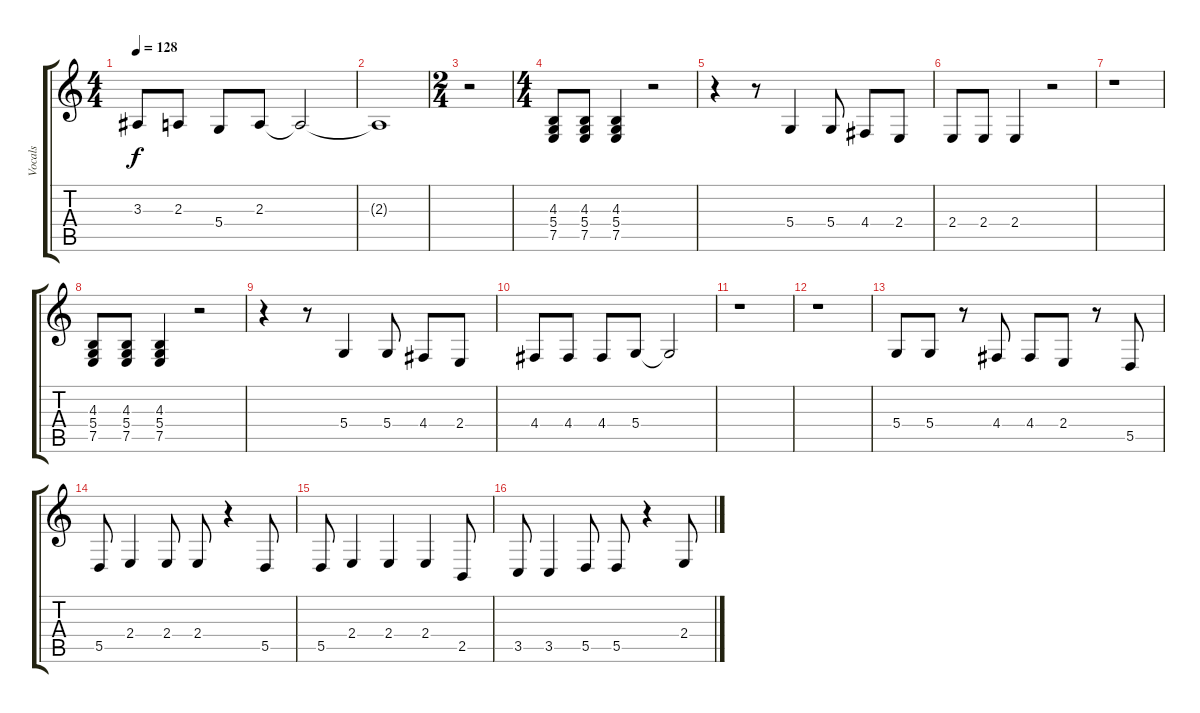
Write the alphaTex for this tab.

\track ("Vocals" "Vocals") {instrument synthvoice}
\staff {score tabs}
\tuning (E4 B3 G3 D3 A2 E2) {hide}
\ts (4 4)
\tempo 128
\clef g2
\ks c
3.3.8{dy f} 2.3.8 5.4.8 2.3.8 2.3{t}.2 |
2.3{t}.1 |
\ts (2 4)
r.2 |
\ts (4 4)
(4.3 5.4 7.5).8 (4.3 5.4 7.5).8 (4.3 5.4 7.5).4 r.2 |
r.4 r.8 5.4.4 5.4.8 4.4.8 2.4.8 |
2.4.8 2.4.8 2.4.4 r.2 |
r.1 |
(4.3 5.4 7.5).8 (4.3 5.4 7.5).8 (4.3 5.4 7.5).4 r.2 |
r.4 r.8 5.4.4 5.4.8 4.4.8 2.4.8 |
4.4.8 4.4.8 4.4.8 5.4.8 5.4{t}.2 |
r.1 |
r.1 |
5.4.8 5.4.8 r.8 4.4.8 4.4.8 2.4.8 r.8 5.5.8 |
5.5.8 2.4.4 2.4.8 2.4.8 r.4 5.5.8 |
5.5.8 2.4.4 2.4.4 2.4.4 2.5.8 |
3.5.8 3.5.4 5.5.8 5.5.8 r.4 2.4.8
